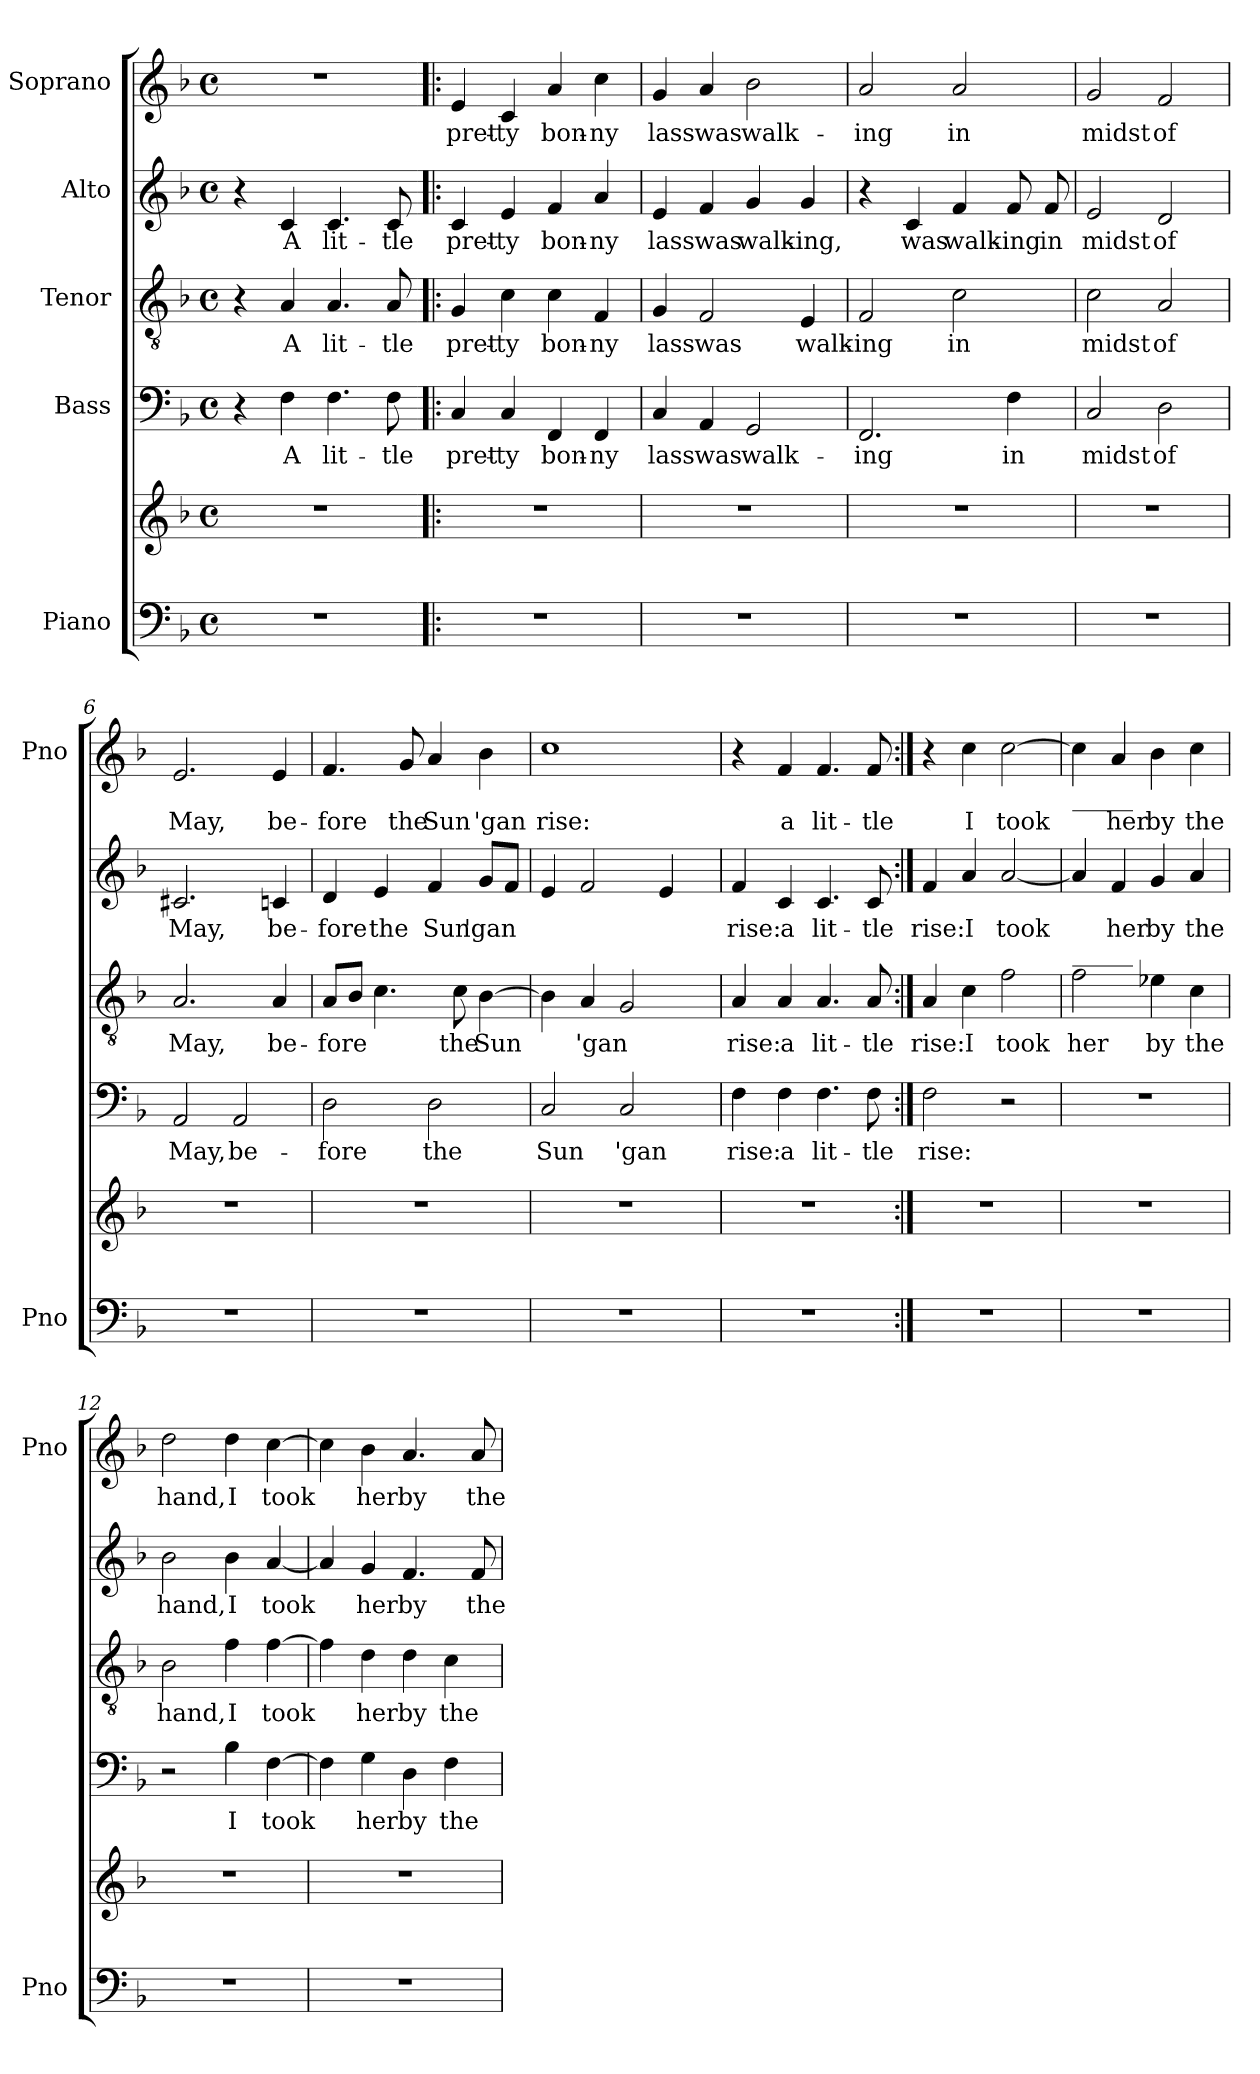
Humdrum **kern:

**kern	**kern	**kern	**text	**kern	**text	**kern	**text	**kern	**text
*part5	*part5	*part4	*part4	*part3	*part3	*part2	*part2	*part1	*part1
*staff6	*staff5	*staff4	*staff4	*staff3	*staff3	*staff2	*staff2	*staff1	*staff1
*I"Piano	*	*I"Bass	*	*I"Tenor	*	*I"Alto	*	*I"Soprano	*
*I'Pno	*	*	*	*	*	*	*	*I'Pno	*
*clefF4	*clefG2	*clefF4	*	*clefGv2	*	*clefG2	*	*clefG2	*
*k[b-]	*k[b-]	*k[b-]	*	*k[b-]	*	*k[b-]	*	*k[b-]	*
*F:	*F:	*F:	*	*F:	*	*F:	*	*F:	*
*M4/4	*M4/4	*M4/4	*	*M4/4	*	*M4/4	*	*M4/4	*
*met(c)	*met(c)	*met(c)	*	*met(c)	*	*met(c)	*	*met(c)	*
=1	=1	=1	=1	=1	=1	=1	=1	=1	=1
1r	1r	4r	.	4r	.	4r	.	1r	.
.	.	4F\	A	4A/	A	4c/	A	.	.
.	.	4.F\	lit-	4.A/	lit-	4.c/	lit-	.	.
.	.	8F\	-tle	8A/	-tle	8c/	-tle	.	.
=2!|:	=2!|:	=2!|:	=2!|:	=2!|:	=2!|:	=2!|:	=2!|:	=2!|:	=2!|:
1r	1r	4C/	pret-	4G/	pret-	4c/	pret-	4e/	pret-
.	.	4C/	-ty	4c\	-ty	4e/	-ty	4c/	-ty
.	.	4FF/	bon-	4c\	bon-	4f/	bon-	4a/	bon-
.	.	4FF/	-ny	4F/	-ny	4a/	-ny	4cc\	-ny
=3	=3	=3	=3	=3	=3	=3	=3	=3	=3
1r	1r	4C/	lass	4G/	lass	4e/	lass	4g/	lass
.	.	4AA/	was	2F/	was	4f/	was	4a/	was
.	.	2GG/	walk-	.	.	4g/	walk-	2b-\	walk-
.	.	.	.	4E/	walk-	4g/	-ing,	.	.
=4	=4	=4	=4	=4	=4	=4	=4	=4	=4
1r	1r	2.FF/	-ing	2F/	-ing	4r	.	2a/	-ing
.	.	.	.	.	.	4c/	was	.	.
.	.	.	.	2c\	in	4f/	walk-	2a/	in
.	.	4F\	in	.	.	8f/	-ing	.	.
.	.	.	.	.	.	8f/	in	.	.
=5	=5	=5	=5	=5	=5	=5	=5	=5	=5
1r	1r	2C/	midst	2c\	midst	2e/	midst	2g/	midst
.	.	2D\	of	2A/	of	2d/	of	2f/	of
!!LO:LB:g=z
=6	=6	=6	=6	=6	=6	=6	=6	=6	=6
1r	1r	2AA/	May,	2.A/	May,	2.c#X/	May,	2.e/	May,
.	.	2AA/	be-	.	.	.	.	.	.
.	.	.	.	4A/	be-	4cn/	be-	4e/	be-
=7	=7	=7	=7	=7	=7	=7	=7	=7	=7
1r	1r	2D\	-fore	8A/L	-fore	4d/	-fore	4.f/	-fore
.	.	.	.	8B-/J	.	.	.	.	.
.	.	.	.	4.c\	.	4e/	the	.	.
.	.	.	.	.	.	.	.	8g/	the
.	.	2D\	the	.	.	4f/	Sun	4a/	Sun
.	.	.	.	8c\	the	.	.	.	.
.	.	.	.	[4B-\	Sun	8g/L	'gan	4b-\	'gan
.	.	.	.	.	.	8f/J	.	.	.
=8	=8	=8	=8	=8	=8	=8	=8	=8	=8
1r	1r	2C/	Sun	4B-\]	.	4e/	.	1cc	rise:
.	.	.	.	4A/	'gan	2f/	.	.	.
.	.	2C/	'gan	2G/	.	.	.	.	.
.	.	.	.	.	.	4e/	.	.	.
=9	=9	=9	=9	=9	=9	=9	=9	=9	=9
1r	1r	4F\	rise:	4A/	rise:	4f/	rise:	4r	.
.	.	4F\	a	4A/	a	4c/	a	4f/	a
.	.	4.F\	lit-	4.A/	lit-	4.c/	lit-	4.f/	lit-
.	.	8F\	-tle	8A/	-tle	8c/	-tle	8f/	-tle
=10:|!	=10:|!	=10:|!	=10:|!	=10:|!	=10:|!	=10:|!	=10:|!	=10:|!	=10:|!
1r	1r	2F\	rise:	4A/	rise:	4f/	rise:	4r	.
.	.	.	.	4c\	I	4a/	I	4cc\	I
.	.	2r	.	2f\	took	[2a/	took	[2cc\	took
=11	=11	=11	=11	=11	=11	=11	=11	=11	=11
!	!	!	!	!	!	!	!	!LO:TX:b:t=_____	!
!	!	!	!	!LO:TX:a:t=_____	!	!	!	!	!
1r	1r	1r	.	2f\	her	4a/]	.	4cc\]	.
.	.	.	.	.	.	4f/	her	4a/	her
.	.	.	.	4e-X\	by	4g/	by	4b-\	by
.	.	.	.	4c\	the	4a/	the	4cc\	the
!!LO:PB:g=z
=12	=12	=12	=12	=12	=12	=12	=12	=12	=12
1r	1r	2r	.	2B-\	hand,	2b-\	hand,	2dd\	hand,
.	.	4B-\	I	4f\	I	4b-\	I	4dd\	I
.	.	[4F\	took	[4f\	took	[4a/	took	[4cc\	took
=13	=13	=13	=13	=13	=13	=13	=13	=13	=13
1r	1r	4F\]	.	4f\]	.	4a/]	.	4cc\]	.
.	.	4G\	her	4d\	her	4g/	her	4b-\	her
.	.	4D\	by	4d\	by	4.f/	by	4.a/	by
.	.	4F\	the	4c\	the	.	.	.	.
.	.	.	.	.	.	8f/	the	8a/	the
=	=	=	=	=	=	=	=	=	=
*-	*-	*-	*-	*-	*-	*-	*-	*-	*-
